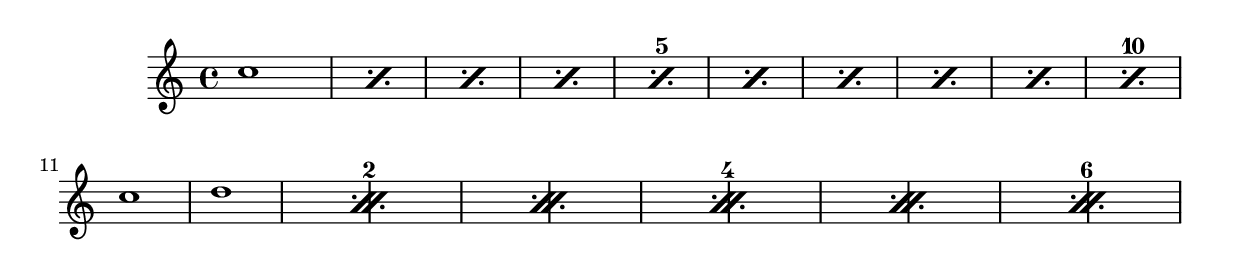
%% DO NOT EDIT this file manually; it is automatically
%% generated from LSR http://lsr.dsi.unimi.it
%% Make any changes in LSR itself, or in Documentation/snippets/new/ ,
%% and then run scripts/auxiliar/makelsr.py
%%
%% This file is in the public domain.
\version "2.12.2"

\header {
  lsrtags = "repeats, tweaks-and-overrides"

%% Translation of GIT committish: 59caa3adce63114ca7972d18f95d4aadc528ec3d
  texidoces = "
Se pueden mostrar los contadores de las repeticiones del tipo
porcentaje a intervalos regulares mediante el establecimiento de
la propiedad de contexto @code{repeatCountVisibility}.

"
  doctitlees = "Visibilidad del contador de repeticiones de tipo porcentaje"


%% Translation of GIT committish: 0a868be38a775ecb1ef935b079000cebbc64de40
  texidocde = "
Prozentwiederholungszähler können in regelmäßigen Intervallen angezeigt
werden, indem man die Eigenschaft @code{repeatCountVisibility} beeinflusst.
"
  doctitlede = "Sichtbarkeit von Prozent-Wiederholungen"

%% Translation of GIT committish: a5bde6d51a5c88e952d95ae36c61a5efc22ba441
  texidocfr = "
Le numéro de mesure répétée sera imprimé à intervalle régulier si vous
déterminez la propriété de contexte @code{repeatCountVisibility}.

"
  doctitlefr = "Affichage du numéro de répétition en pourcent"


  texidoc = "
Percent repeat counters can be shown at regular intervals by setting
the context property @code{repeatCountVisibility}.

"
  doctitle = "Percent repeat count visibility"
} % begin verbatim

\relative c'' {
  \set countPercentRepeats = ##t
  \set repeatCountVisibility = #(every-nth-repeat-count-visible 5)
  \repeat percent 10 { c1 } \break
  \set repeatCountVisibility = #(every-nth-repeat-count-visible 2)
  \repeat percent 6 { c1 d1 }
}
